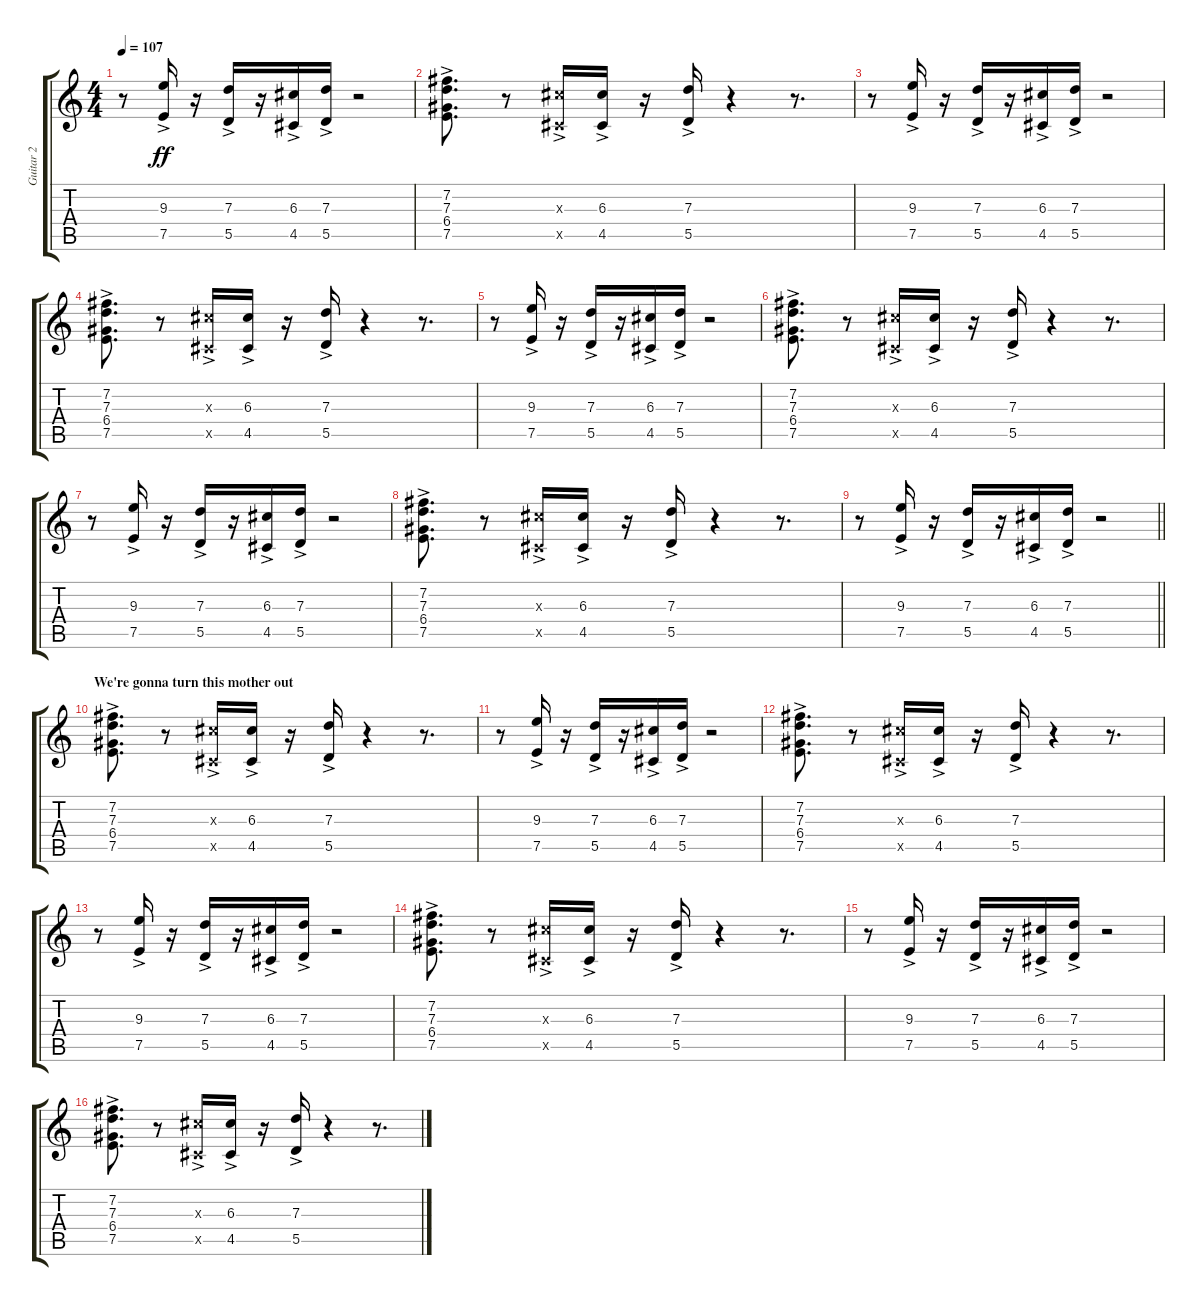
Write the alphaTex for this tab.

\track ("Guitar 2" "Guitar 2") {instrument electricguitarjazz}
\staff {score tabs}
\tuning (E4 B3 G3 D3 A2 E2) {hide}
\ts (4 4)
\tempo 107
\clef g2
\ks c
r.8{dy ff} (9.3{ac} 7.5{ac}).16 r.16 (7.3{ac} 5.5{ac}).16 r.16 (6.3{ac} 4.5{ac}).16 (7.3{ac} 5.5{ac}).16 r.2 |
(7.2{ac} 7.3{ac} 6.4{ac} 7.5{ac}).8{d} r.8 (6.3{ac x} 4.5{ac x}).16 (6.3{ac} 4.5{ac}).16 r.16 (7.3{ac} 5.5{ac}).16 r.4 r.8{d} |
r.8 (9.3{ac} 7.5{ac}).16 r.16 (7.3{ac} 5.5{ac}).16 r.16 (6.3{ac} 4.5{ac}).16 (7.3{ac} 5.5{ac}).16 r.2 |
(7.2{ac} 7.3{ac} 6.4{ac} 7.5{ac}).8{d} r.8 (6.3{ac x} 4.5{ac x}).16 (6.3{ac} 4.5{ac}).16 r.16 (7.3{ac} 5.5{ac}).16 r.4 r.8{d} |
r.8 (9.3{ac} 7.5{ac}).16 r.16 (7.3{ac} 5.5{ac}).16 r.16 (6.3{ac} 4.5{ac}).16 (7.3{ac} 5.5{ac}).16 r.2 |
(7.2{ac} 7.3{ac} 6.4{ac} 7.5{ac}).8{d} r.8 (6.3{ac x} 4.5{ac x}).16 (6.3{ac} 4.5{ac}).16 r.16 (7.3{ac} 5.5{ac}).16 r.4 r.8{d} |
r.8 (9.3{ac} 7.5{ac}).16 r.16 (7.3{ac} 5.5{ac}).16 r.16 (6.3{ac} 4.5{ac}).16 (7.3{ac} 5.5{ac}).16 r.2 |
(7.2{ac} 7.3{ac} 6.4{ac} 7.5{ac}).8{d} r.8 (6.3{ac x} 4.5{ac x}).16 (6.3{ac} 4.5{ac}).16 r.16 (7.3{ac} 5.5{ac}).16 r.4 r.8{d} |
\barLineRight lightlight
r.8 (9.3{ac} 7.5{ac}).16 r.16 (7.3{ac} 5.5{ac}).16 r.16 (6.3{ac} 4.5{ac}).16 (7.3{ac} 5.5{ac}).16 r.2 |
\section ("" "We're gonna turn this mother out")
(7.2{ac} 7.3{ac} 6.4{ac} 7.5{ac}).8{d} r.8 (6.3{ac x} 4.5{ac x}).16 (6.3{ac} 4.5{ac}).16 r.16 (7.3{ac} 5.5{ac}).16 r.4 r.8{d} |
r.8 (9.3{ac} 7.5{ac}).16 r.16 (7.3{ac} 5.5{ac}).16 r.16 (6.3{ac} 4.5{ac}).16 (7.3{ac} 5.5{ac}).16 r.2 |
(7.2{ac} 7.3{ac} 6.4{ac} 7.5{ac}).8{d} r.8 (6.3{ac x} 4.5{ac x}).16 (6.3{ac} 4.5{ac}).16 r.16 (7.3{ac} 5.5{ac}).16 r.4 r.8{d} |
r.8 (9.3{ac} 7.5{ac}).16 r.16 (7.3{ac} 5.5{ac}).16 r.16 (6.3{ac} 4.5{ac}).16 (7.3{ac} 5.5{ac}).16 r.2 |
(7.2{ac} 7.3{ac} 6.4{ac} 7.5{ac}).8{d} r.8 (6.3{ac x} 4.5{ac x}).16 (6.3{ac} 4.5{ac}).16 r.16 (7.3{ac} 5.5{ac}).16 r.4 r.8{d} |
r.8 (9.3{ac} 7.5{ac}).16 r.16 (7.3{ac} 5.5{ac}).16 r.16 (6.3{ac} 4.5{ac}).16 (7.3{ac} 5.5{ac}).16 r.2 |
(7.2{ac} 7.3{ac} 6.4{ac} 7.5{ac}).8{d} r.8 (6.3{ac x} 4.5{ac x}).16 (6.3{ac} 4.5{ac}).16 r.16 (7.3{ac} 5.5{ac}).16 r.4 r.8{d}
